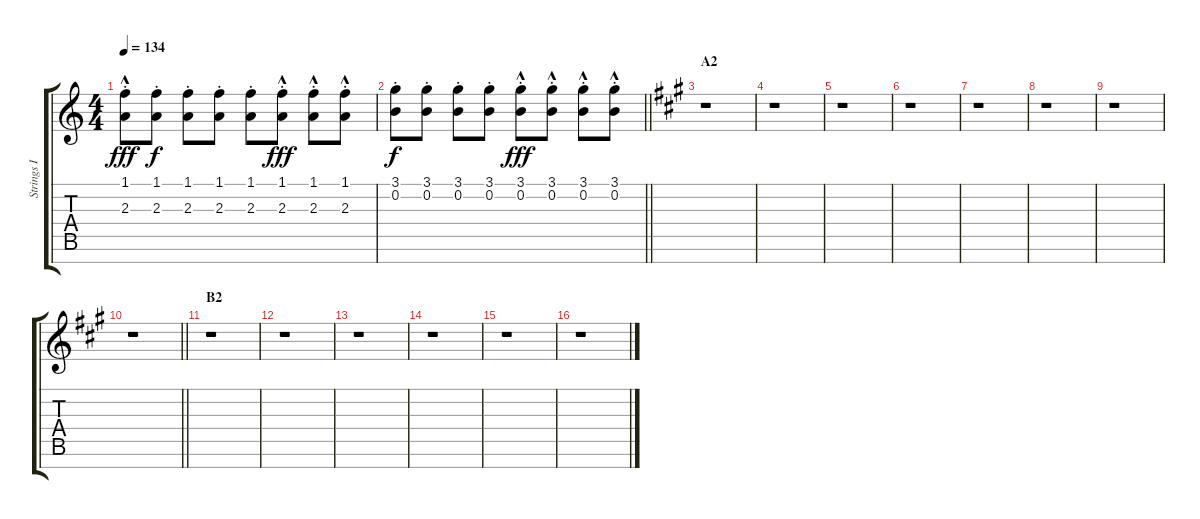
\track ("Strings I" "Strings I") {instrument stringensemble1}
\staff {score tabs}
\tuning (E5 B4 G4 D4 A3 E3 B2) {hide}
\ts (4 4)
\tempo 134
\clef g2
\ks c
(1.1{hac st} 2.3{hac st}).8{dy fff} (1.1{st} 2.3{st}).8{dy f} (1.1{st} 2.3{st}).8 (1.1{st} 2.3{st}).8 (1.1{st} 2.3{st}).8 (1.1{hac st} 2.3{hac st}).8{dy fff} (1.1{hac st} 2.3{hac st}).8 (1.1{hac st} 2.3{hac st}).8 |
\barLineRight lightlight
(3.1{st} 0.2{st}).8{dy f} (3.1{st} 0.2{st}).8 (3.1{st} 0.2{st}).8 (3.1{st} 0.2{st}).8 (3.1{hac st} 0.2{hac st}).8{dy fff} (3.1{hac st} 0.2{hac st}).8 (3.1{hac st} 0.2{hac st}).8 (3.1{hac st} 0.2{hac st}).8 |
\section ("" "A2")
\ks a
r.1 |
r.1 |
r.1 |
r.1 |
r.1 |
r.1 |
r.1 |
\barLineRight lightlight
r.1 |
\section ("" "B2")
r.1 |
r.1 |
r.1 |
r.1 |
r.1 |
r.1
